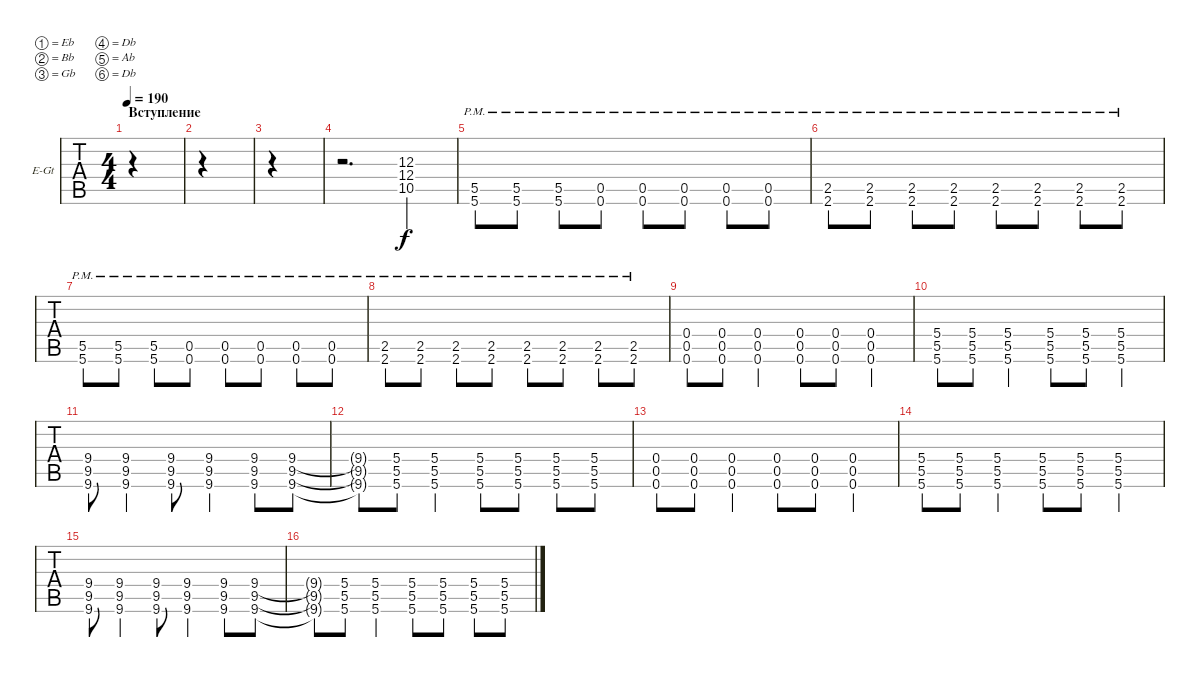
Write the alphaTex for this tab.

\defaultSystemsLayout 4
\bracketExtendMode groupsimilarinstruments
\firstSystemTrackNameOrientation horizontal
\otherSystemsTrackNameOrientation horizontal
\track ("Electric Guitar" "E-Gt") {instrument distortionguitar}
\staff {tabs}
\tuning (Eb4 Bb3 Gb3 Db3 Ab2 Db2)
\ts (4 4)
\section ("" "Вступление")
\tempo 190
\clef g2
\ks c
|
|
|
r.2{d} (12.3 10.5 12.4).4 |
(5.6{pm} 5.5{pm}).8 (5.6{pm} 5.5{pm}).8 (5.6{pm} 5.5{pm}).8 (0.6{pm} 0.5{pm}).8 (0.6{pm} 0.5{pm}).8 (0.6{pm} 0.5{pm}).8 (0.6{pm} 0.5{pm}).8 (0.6{pm} 0.5{pm}).8 |
(2.5{pm} 2.6{pm}).8 (2.6{pm} 2.5{pm}).8 (2.6{pm} 2.5{pm}).8 (2.6{pm} 2.5{pm}).8 (2.6{pm} 2.5{pm}).8 (2.6{pm} 2.5{pm}).8 (2.6{pm} 2.5{pm}).8 (2.6{pm} 2.5{pm}).8 |
(5.6{pm} 5.5{pm}).8 (5.6{pm} 5.5{pm}).8 (5.6{pm} 5.5{pm}).8 (0.6{pm} 0.5{pm}).8 (0.6{pm} 0.5{pm}).8 (0.6{pm} 0.5{pm}).8 (0.6{pm} 0.5{pm}).8 (0.6{pm} 0.5{pm}).8 |
(2.5{pm} 2.6{pm}).8 (2.6{pm} 2.5{pm}).8 (2.6{pm} 2.5{pm}).8 (2.6{pm} 2.5{pm}).8 (2.6{pm} 2.5{pm}).8 (2.6{pm} 2.5{pm}).8 (2.6{pm} 2.5{pm}).8 (2.6{pm} 2.5{pm}).8 |
(0.6 0.5 0.4).8 (0.6 0.5 0.4).8 (0.6 0.5 0.4).4 (0.6 0.5 0.4).8 (0.6 0.5 0.4).8 (0.6 0.5 0.4).4 |
(5.6 5.5 5.4).8 (5.6 5.4 5.5).8 (5.6 5.5 5.4).4 (5.6 5.5 5.4).8 (5.6 5.4 5.5).8 (5.6 5.5 5.4).4 |
(9.6 9.5 9.4).8 (9.4 9.5 9.6).4 (9.6 9.5 9.4).8 (9.4 9.5 9.6).4 (9.6 9.5 9.4).8 (9.4 9.5 9.6).8 |
(9.4{t} 9.5{t} 9.6{t}).8 (5.6 5.5 5.4).8 (5.4 5.5 5.6).4 (5.6 5.5 5.4).8 (5.6 5.5 5.4).8 (5.6 5.5 5.4).8 (5.6 5.5 5.4).8 |
(0.6 0.5 0.4).8 (0.6 0.5 0.4).8 (0.6 0.5 0.4).4 (0.6 0.5 0.4).8 (0.6 0.5 0.4).8 (0.6 0.5 0.4).4 |
(5.6 5.5 5.4).8 (5.6 5.4 5.5).8 (5.6 5.5 5.4).4 (5.6 5.5 5.4).8 (5.6 5.4 5.5).8 (5.6 5.5 5.4).4 |
(9.6 9.5 9.4).8 (9.4 9.5 9.6).4 (9.6 9.5 9.4).8 (9.4 9.5 9.6).4 (9.6 9.5 9.4).8 (9.4 9.5 9.6).8 |
(9.4{t} 9.5{t} 9.6{t}).8 (5.6 5.5 5.4).8 (5.4 5.5 5.6).4 (5.6 5.5 5.4).8 (5.6 5.5 5.4).8 (5.6 5.5 5.4).8 (5.6 5.5 5.4).8
